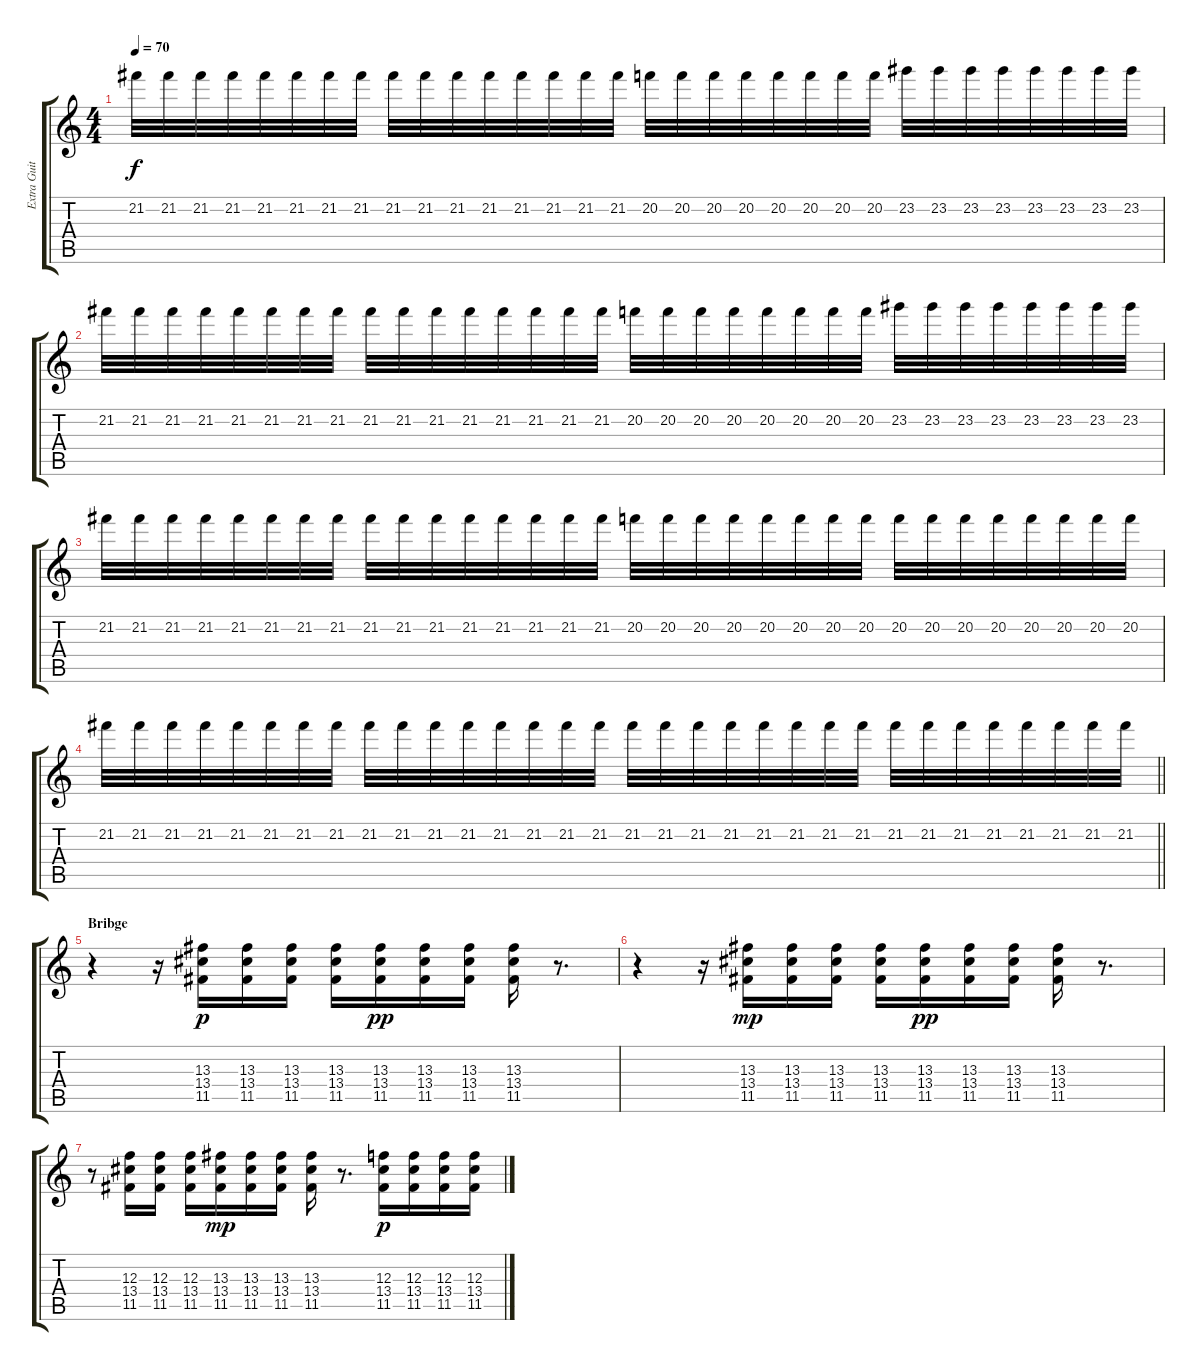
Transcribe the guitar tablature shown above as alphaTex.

\track ("Extra Guitar" "Extra Guit") {instrument overdrivenguitar}
\staff {score tabs}
\tuning (D4 A3 F3 C3 G2 C2) {hide}
\ts (4 4)
\tempo 70
\clef g2
\ks c
21.2.32{dy f} 21.2.32 21.2.32 21.2.32 21.2.32 21.2.32 21.2.32 21.2.32 21.2.32 21.2.32 21.2.32 21.2.32 21.2.32 21.2.32 21.2.32 21.2.32 20.2.32 20.2.32 20.2.32 20.2.32 20.2.32 20.2.32 20.2.32 20.2.32 23.2.32 23.2.32 23.2.32 23.2.32 23.2.32 23.2.32 23.2.32 23.2.32 |
21.2.32 21.2.32 21.2.32 21.2.32 21.2.32 21.2.32 21.2.32 21.2.32 21.2.32 21.2.32 21.2.32 21.2.32 21.2.32 21.2.32 21.2.32 21.2.32 20.2.32 20.2.32 20.2.32 20.2.32 20.2.32 20.2.32 20.2.32 20.2.32 23.2.32 23.2.32 23.2.32 23.2.32 23.2.32 23.2.32 23.2.32 23.2.32 |
21.2.32 21.2.32 21.2.32 21.2.32 21.2.32 21.2.32 21.2.32 21.2.32 21.2.32 21.2.32 21.2.32 21.2.32 21.2.32 21.2.32 21.2.32 21.2.32 20.2.32 20.2.32 20.2.32 20.2.32 20.2.32 20.2.32 20.2.32 20.2.32 20.2.32 20.2.32 20.2.32 20.2.32 20.2.32 20.2.32 20.2.32 20.2.32 |
\barLineRight lightlight
21.2.32 21.2.32 21.2.32 21.2.32 21.2.32 21.2.32 21.2.32 21.2.32 21.2.32 21.2.32 21.2.32 21.2.32 21.2.32 21.2.32 21.2.32 21.2.32 21.2.32 21.2.32 21.2.32 21.2.32 21.2.32 21.2.32 21.2.32 21.2.32 21.2.32 21.2.32 21.2.32 21.2.32 21.2.32 21.2.32 21.2.32 21.2.32 |
\section ("" "Bribge")
r.4{volume 14 instrument overdrivenguitar} r.16 (13.3 13.4 11.5).16{dy p} (13.3 13.4 11.5).16 (13.3 13.4 11.5).16 (13.3 13.4 11.5).16 (13.3 13.4 11.5).16{dy pp} (13.3 13.4 11.5).16 (13.3 13.4 11.5).16 (13.3 13.4 11.5).16 r.8{d} |
r.4 r.16 (13.3 13.4 11.5).16{dy mp} (13.3 13.4 11.5).16 (13.3 13.4 11.5).16 (13.3 13.4 11.5).16 (13.3 13.4 11.5).16{dy pp} (13.3 13.4 11.5).16 (13.3 13.4 11.5).16 (13.3 13.4 11.5).16 r.8{d} |
r.8 (12.3 13.4 11.5).16 (12.3 13.4 11.5).16 (12.3 13.4 11.5).16 (13.3 13.4 11.5).16{dy mp} (13.3 13.4 11.5).16 (13.3 13.4 11.5).16 (13.3 13.4 11.5).16 r.8{d} (12.3 13.4 11.5).16{dy p} (12.3 13.4 11.5).16 (12.3 13.4 11.5).16 (12.3 13.4 11.5).16
